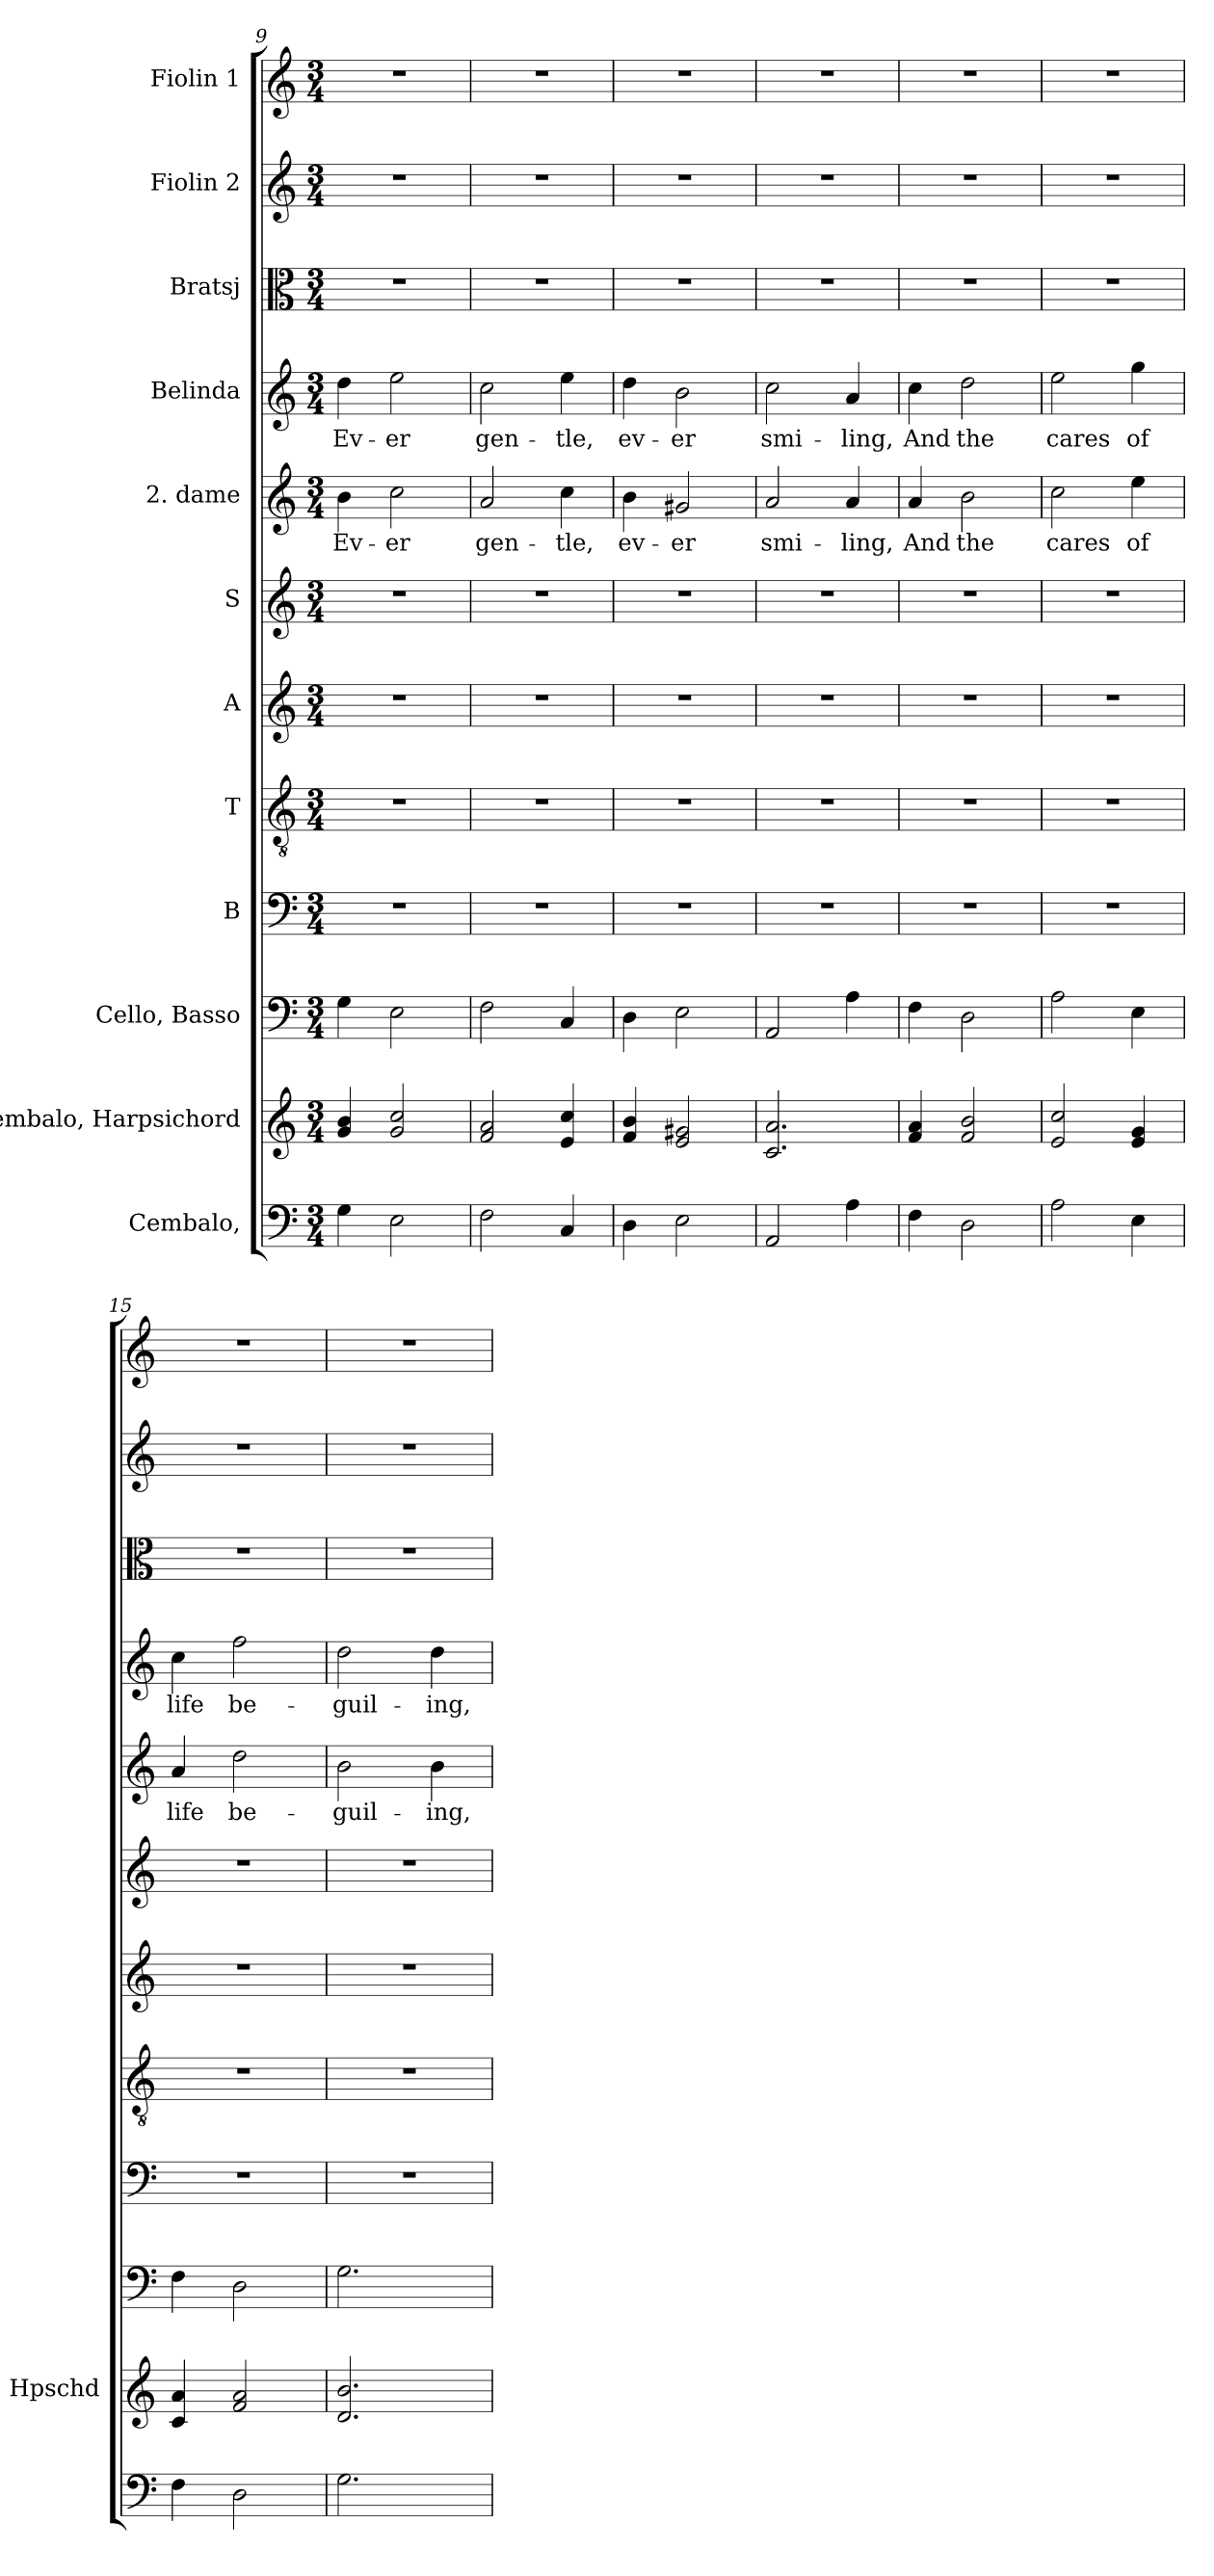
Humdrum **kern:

**kern	**kern	**kern	**kern	**kern	**kern	**kern	**kern	**text	**kern	**text	**kern	**kern	**kern
*part12	*part11	*part10	*part9	*part8	*part7	*part6	*part5	*part5	*part4	*part4	*part3	*part2	*part1
*staff12	*staff11	*staff10	*staff9	*staff8	*staff7	*staff6	*staff5	*staff5	*staff4	*staff4	*staff3	*staff2	*staff1
*I"Cembalo,	*I"Cembalo, Harpsichord	*I"Cello,  Basso	*I"B	*I"T	*I"A	*I"S	*I"2. dame	*	*I"Belinda	*	*I"Bratsj	*I"Fiolin 2	*I"Fiolin 1
*	*I'Hpschd	*	*	*	*	*	*	*	*	*	*	*	*
!!LO:LB:g=z
*clefF4	*clefG2	*clefF4	*clefF4	*clefGv2	*clefG2	*clefG2	*clefG2	*	*clefG2	*	*clefC3	*clefG2	*clefG2
*k[]	*k[]	*k[]	*k[]	*k[]	*k[]	*k[]	*k[]	*	*k[]	*	*k[]	*k[]	*k[]
*M3/4	*M3/4	*M3/4	*M3/4	*M3/4	*M3/4	*M3/4	*M3/4	*	*M3/4	*	*M3/4	*M3/4	*M3/4
=9	=9	=9	=9	=9	=9	=9	=9	=9	=9	=9	=9	=9	=9
!	!	!	!	!	!	!	!	!LO:LY:b	!	!LO:LY:b	!	!	!
4G\	4g/ 4b/	4G\	2.r	2.r	2.r	2.r	4b\	Ev-	4dd\	Ev-	2.r	2.r	2.r
!	!	!	!	!	!	!	!	!LO:LY:b	!	!LO:LY:b	!	!	!
2E\	2g/ 2cc/	2E\	.	.	.	.	2cc\	-er	2ee\	-er	.	.	.
=10	=10	=10	=10	=10	=10	=10	=10	=10	=10	=10	=10	=10	=10
!	!	!	!	!	!	!	!	!LO:LY:b	!	!LO:LY:b	!	!	!
2F\	2f/ 2a/	2F\	2.r	2.r	2.r	2.r	2a/	gen-	2cc\	gen-	2.r	2.r	2.r
!	!	!	!	!	!	!	!	!LO:LY:b	!	!LO:LY:b	!	!	!
4C/	4e/ 4cc/	4C/	.	.	.	.	4cc\	-tle,	4ee\	-tle,	.	.	.
=11	=11	=11	=11	=11	=11	=11	=11	=11	=11	=11	=11	=11	=11
!	!	!	!	!	!	!	!	!LO:LY:b	!	!LO:LY:b	!	!	!
4D\	4f/ 4b/	4D\	2.r	2.r	2.r	2.r	4b\	ev-	4dd\	ev-	2.r	2.r	2.r
!	!	!	!	!	!	!	!	!LO:LY:b	!	!LO:LY:b	!	!	!
2E\	2e/ 2g#X/	2E\	.	.	.	.	2g#X/	-er	2b\	-er	.	.	.
=12	=12	=12	=12	=12	=12	=12	=12	=12	=12	=12	=12	=12	=12
!	!	!	!	!	!	!	!	!LO:LY:b	!	!LO:LY:b	!	!	!
2AA/	2.c/ 2.a/	2AA/	2.r	2.r	2.r	2.r	2a/	smi-	2cc\	smi-	2.r	2.r	2.r
!	!	!	!	!	!	!	!	!LO:LY:b	!	!LO:LY:b	!	!	!
4A\	.	4A\	.	.	.	.	4a/	-ling,	4a/	-ling,	.	.	.
=13	=13	=13	=13	=13	=13	=13	=13	=13	=13	=13	=13	=13	=13
!	!	!	!	!	!	!	!	!LO:LY:b	!	!LO:LY:b	!	!	!
4F\	4f/ 4a/	4F\	2.r	2.r	2.r	2.r	4a/	And	4cc\	And	2.r	2.r	2.r
!	!	!	!	!	!	!	!	!LO:LY:b	!	!LO:LY:b	!	!	!
2D\	2f/ 2b/	2D\	.	.	.	.	2b\	the	2dd\	the	.	.	.
=14	=14	=14	=14	=14	=14	=14	=14	=14	=14	=14	=14	=14	=14
!	!	!	!	!	!	!	!	!LO:LY:b	!	!LO:LY:b	!	!	!
2A\	2e/ 2cc/	2A\	2.r	2.r	2.r	2.r	2cc\	cares	2ee\	cares	2.r	2.r	2.r
!	!	!	!	!	!	!	!	!LO:LY:b	!	!LO:LY:b	!	!	!
4E\	4e/ 4g/	4E\	.	.	.	.	4ee\	of	4gg\	of	.	.	.
=15	=15	=15	=15	=15	=15	=15	=15	=15	=15	=15	=15	=15	=15
!	!	!	!	!	!	!	!	!LO:LY:b	!	!LO:LY:b	!	!	!
4F\	4c/ 4a/	4F\	2.r	2.r	2.r	2.r	4a/	life	4cc\	life	2.r	2.r	2.r
!	!	!	!	!	!	!	!	!LO:LY:b	!	!LO:LY:b	!	!	!
2D\	2f/ 2a/	2D\	.	.	.	.	2dd\	be-	2ff\	be-	.	.	.
=16	=16	=16	=16	=16	=16	=16	=16	=16	=16	=16	=16	=16	=16
!	!	!	!	!	!	!	!	!LO:LY:b	!	!LO:LY:b	!	!	!
2.G\	2.d/ 2.b/	2.G\	2.r	2.r	2.r	2.r	2b\	-guil-	2dd\	-guil-	2.r	2.r	2.r
!	!	!	!	!	!	!	!	!LO:LY:b	!	!LO:LY:b	!	!	!
.	.	.	.	.	.	.	4b\	-ing,	4dd\	-ing,	.	.	.
=	=	=	=	=	=	=	=	=	=	=	=	=	=
*-	*-	*-	*-	*-	*-	*-	*-	*-	*-	*-	*-	*-	*-
